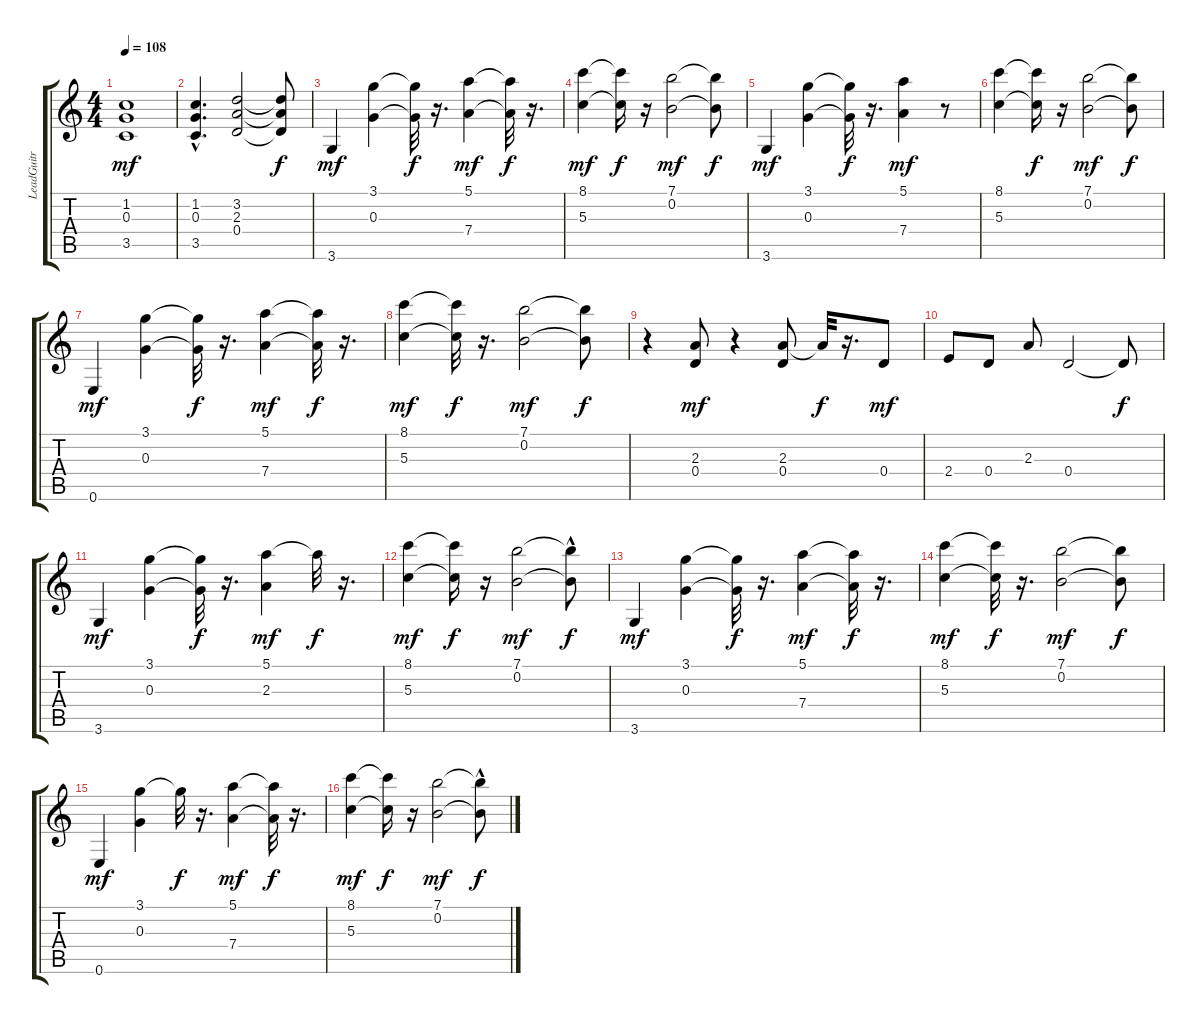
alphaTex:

\track ("LeadGuitr           " "LeadGuitr ") {instrument electricguitarclean}
\staff {score tabs}
\tuning (E4 B3 G3 D3 A2 E2) {hide}
\ts (4 4)
\tempo 108
\clef g2
\ks c
(1.2 0.3 3.5).1{dy mf} |
(1.2{hac} 0.3{hac} 3.5{hac}).4{d} (3.2 2.3 0.4).2 (3.2{t} 2.3{t} 0.4{t}).8{dy f} |
3.6.4{dy mf} (3.1 0.3).4 (3.1{t} 0.3{t}).32{dy f} r.16{d} (5.1 7.4).4{dy mf} (5.1{t} 7.4{t}).32{dy f} r.16{d} |
(8.1 5.3).4{dy mf} (8.1{t} 5.3{t}).16{dy f} r.16 (7.1 0.2).2{dy mf} (7.1{t} 0.2{t}).8{dy f} |
3.6.4{dy mf} (3.1 0.3).4 (3.1{t} 0.3{t}).32{dy f} r.16{d} (5.1 7.4).4{dy mf} r.8 |
(8.1 5.3).4 (8.1{t} 5.3{t}).16{dy f} r.16 (7.1 0.2).2{dy mf} (7.1{t} 0.2{t}).8{dy f} |
0.6.4{dy mf} (3.1 0.3).4 (3.1{t} 0.3{t}).32{dy f} r.16{d} (5.1 7.4).4{dy mf} (5.1{t} 7.4{t}).32{dy f} r.16{d} |
(8.1 5.3).4{dy mf} (8.1{t} 5.3{t}).32{dy f} r.16{d} (7.1 0.2).2{dy mf} (7.1{t} 0.2{t}).8{dy f} |
r.4 (2.3 0.4).8{dy mf} r.4 (2.3 0.4).8 2.3{t}.32{dy f} r.16{d} 0.4.8{dy mf} |
2.4.8 0.4.8 2.3.8 0.4.2 0.4{t}.8{dy f} |
3.6.4{dy mf} (3.1 0.3).4 (3.1{t} 0.3{t}).32{dy f} r.16{d} (5.1 2.3).4{dy mf} 5.1{t}.32{dy f} r.16{d} |
(8.1 5.3).4{dy mf} (8.1{t} 5.3{t}).16{dy f} r.16 (7.1 0.2).2{dy mf} (7.1{hac t} 0.2{hac t}).8{dy f} |
3.6.4{dy mf} (3.1 0.3).4 (3.1{t} 0.3{t}).32{dy f} r.16{d} (5.1 7.4).4{dy mf} (5.1{t} 7.4{t}).32{dy f} r.16{d} |
(8.1 5.3).4{dy mf} (8.1{t} 5.3{t}).32{dy f} r.16{d} (7.1 0.2).2{dy mf} (7.1{t} 0.2{t}).8{dy f} |
0.6.4{dy mf} (3.1 0.3).4 3.1{t}.32{dy f} r.16{d} (5.1 7.4).4{dy mf} (5.1{t} 7.4{t}).32{dy f} r.16{d} |
(8.1 5.3).4{dy mf} (8.1{t} 5.3{t}).16{dy f} r.16 (7.1 0.2).2{dy mf} (7.1{t} 0.2{hac t}).8{dy f}
